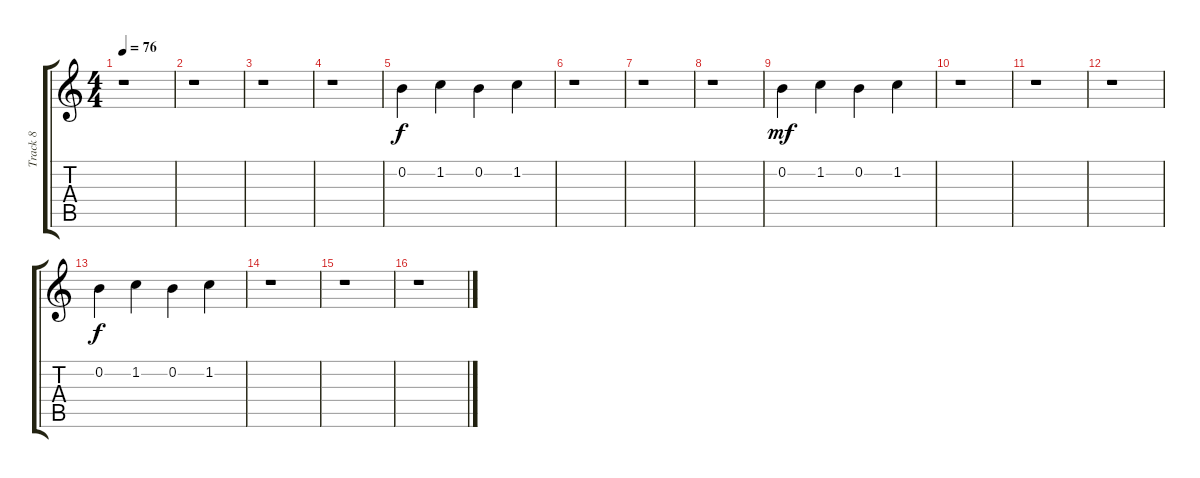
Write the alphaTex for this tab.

\track ("Track 8" "Track 8") {instrument acousticguitarsteel}
\staff {score tabs}
\tuning (E4 B3 G3 D3 A2 E2) {hide}
\ts (4 4)
\tempo 76
\clef g2
\ks c
r.1{dy mf} |
r.1 |
r.1 |
r.1 |
0.2.4{dy f} 1.2.4 0.2.4 1.2.4 |
r.1 |
r.1 |
r.1 |
0.2.4{dy mf} 1.2.4 0.2.4 1.2.4 |
r.1 |
r.1 |
r.1 |
0.2.4{dy f} 1.2.4 0.2.4 1.2.4 |
r.1 |
r.1 |
r.1
